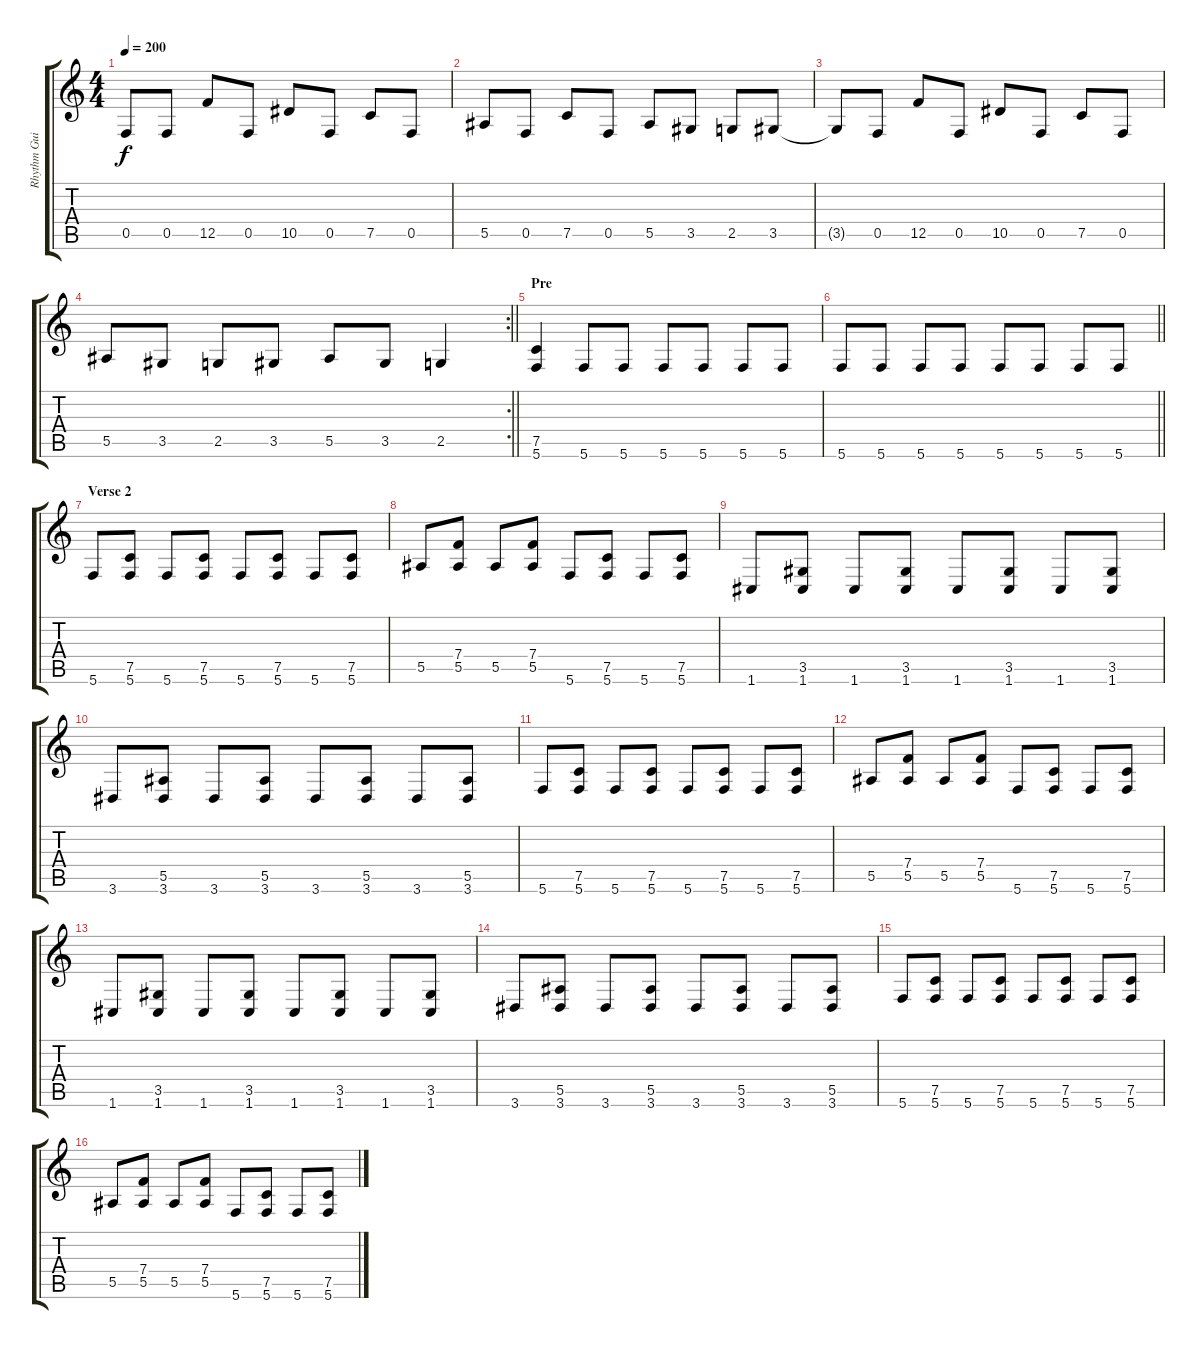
\track ("Rhythm Guitar" "Rhythm Gui") {instrument distortionguitar}
\staff {score tabs}
\tuning (C4 G3 Eb3 Bb2 F2 C2) {hide}
\ts (4 4)
\tempo 200
\clef g2
\ks c
0.5{t}.8{dy f} 0.5.8 12.5.8 0.5.8 10.5.8 0.5.8 7.5.8 0.5.8 |
5.5.8 0.5.8 7.5.8 0.5.8 5.5.8 3.5.8 2.5.8 3.5.8 |
3.5{t}.8 0.5.8 12.5.8 0.5.8 10.5.8 0.5.8 7.5.8 0.5.8 |
\rc 2
\barLineRight lightlight
5.5.8 3.5.8 2.5.8 3.5.8 5.5.8 3.5.8 2.5.4 |
\section ("" "Pre")
(7.5 5.6).4 5.6.8 5.6.8 5.6.8 5.6.8 5.6.8 5.6.8 |
\barLineRight lightlight
5.6.8 5.6.8 5.6.8 5.6.8 5.6.8 5.6.8 5.6.8 5.6.8 |
\section ("" "Verse 2")
5.6.8 (7.5 5.6).8 5.6.8 (7.5 5.6).8 5.6.8 (7.5 5.6).8 5.6.8 (7.5 5.6).8 |
5.5.8 (7.4 5.5).8 5.5.8 (7.4 5.5).8 5.6.8 (7.5 5.6).8 5.6.8 (7.5 5.6).8 |
1.6.8 (3.5 1.6).8 1.6.8 (3.5 1.6).8 1.6.8 (3.5 1.6).8 1.6.8 (3.5 1.6).8 |
3.6.8 (5.5 3.6).8 3.6.8 (5.5 3.6).8 3.6.8 (5.5 3.6).8 3.6.8 (5.5 3.6).8 |
5.6.8 (7.5 5.6).8 5.6.8 (7.5 5.6).8 5.6.8 (7.5 5.6).8 5.6.8 (7.5 5.6).8 |
5.5.8 (7.4 5.5).8 5.5.8 (7.4 5.5).8 5.6.8 (7.5 5.6).8 5.6.8 (7.5 5.6).8 |
1.6.8 (3.5 1.6).8 1.6.8 (3.5 1.6).8 1.6.8 (3.5 1.6).8 1.6.8 (3.5 1.6).8 |
3.6.8 (5.5 3.6).8 3.6.8 (5.5 3.6).8 3.6.8 (5.5 3.6).8 3.6.8 (5.5 3.6).8 |
5.6.8 (7.5 5.6).8 5.6.8 (7.5 5.6).8 5.6.8 (7.5 5.6).8 5.6.8 (7.5 5.6).8 |
5.5.8 (7.4 5.5).8 5.5.8 (7.4 5.5).8 5.6.8 (7.5 5.6).8 5.6.8 (7.5 5.6).8
